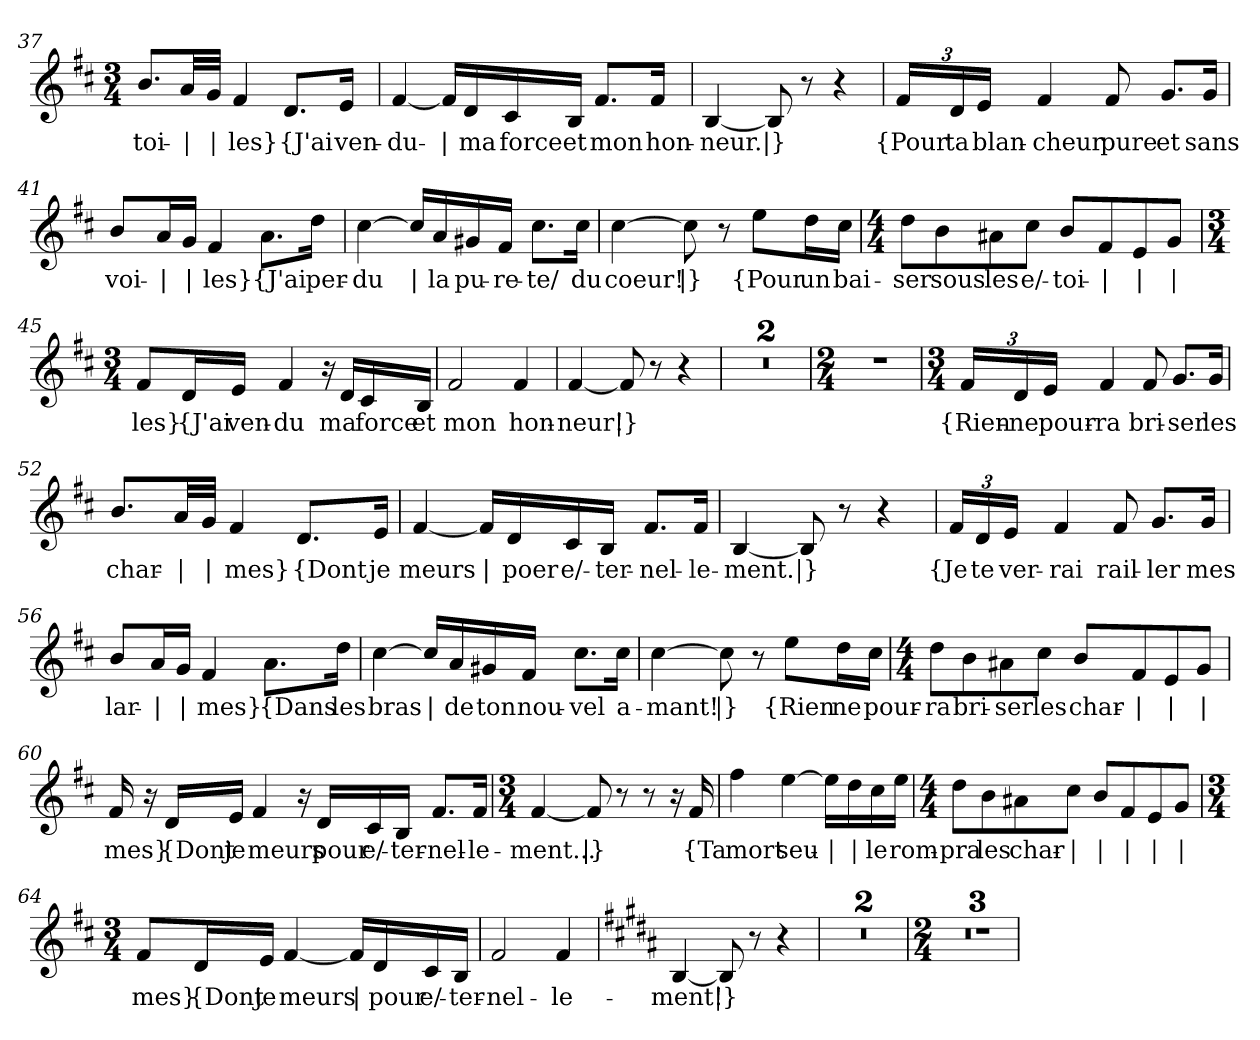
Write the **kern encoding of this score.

**kern	**text
*part1	*part1
*staff1	*staff1
*clefG2	*
*k[f#c#]	*
*M3/4	*
=37	=37
!	!LO:LY:b
8.b/L	-toi-
!	!LO:LY:b
32a/LL	|
!	!LO:LY:b
32g/JJJ	|
!	!LO:LY:b
4f#/	-les}
!	!LO:LY:b
8.d/L	{J'ai
!	!LO:LY:b
16e/Jk	ven-
=38	=38
!	!LO:LY:b
[4f#/	-du-
!	!LO:LY:b
16f#/LL]	|
!	!LO:LY:b
16d/	-ma
!	!LO:LY:b
16c#/	force
!	!LO:LY:b
16B/JJ	et
!	!LO:LY:b
8.f#/L	mon
!	!LO:LY:b
16f#/Jk	hon-
=39	=39
!	!LO:LY:b
[4B/	-neur.
!	!LO:LY:b
8B/]	|}
8r	.
4r	.
!!LO:LB:g=z
=40	=40
*Xbrackettup	*
!	!LO:LY:b
24f#/LL	{Pour
!	!LO:LY:b
24d/	ta
!	!LO:LY:b
24e/JJ	blan-
!	!LO:LY:b
4f#/	-cheur
!	!LO:LY:b
8f#/	pure
!	!LO:LY:b
8.g/L	et
!	!LO:LY:b
16g/Jk	sans
=41	=41
!	!LO:LY:b
8b/L	voi-
!	!LO:LY:b
16a/L	|
!	!LO:LY:b
16g/JJ	|
!	!LO:LY:b
4f#/	-les}
!	!LO:LY:b
8.a\L	{J'ai
!	!LO:LY:b
16dd\Jk	per-
=42	=42
!	!LO:LY:b
[4cc#\	-du
!	!LO:LY:b
16cc#/LL]	|
!	!LO:LY:b
16a/	la
!	!LO:LY:b
16g#X/	pu-
!	!LO:LY:b
16f#/JJ	-re-
!	!LO:LY:b
8.cc#\L	-te/
!	!LO:LY:b
16cc#\Jk	du
!!LO:LB:g=z
=43	=43
!	!LO:LY:b
[4cc#\	coeur!
!	!LO:LY:b
8cc#\]	|}
8r	.
!	!LO:LY:b
8ee\L	{Pour
!	!LO:LY:b
16dd\L	un
!	!LO:LY:b
16cc#\JJ	bai-
=44	=44
*M4/4	*
!	!LO:LY:b
8dd\L	-ser
!	!LO:LY:b
8b\	sous
!	!LO:LY:b
8a#X\	les
!	!LO:LY:b
8cc#\J	e/-
!	!LO:LY:b
8b/L	-toi-
!	!LO:LY:b
8f#/	|
!	!LO:LY:b
8e/	|
!	!LO:LY:b
8g/J	|
=45	=45
*M3/4	*
!	!LO:LY:b
8f#/L	-les}
!	!LO:LY:b
16d/L	{J'ai
!	!LO:LY:b
16e/JJ	ven-
!	!LO:LY:b
4f#/	-du
16r	.
!	!LO:LY:b
16d/LL	ma
!	!LO:LY:b
16c#/	force
!	!LO:LY:b
16B/JJ	et
=46	=46
!	!LO:LY:b
2f#/	mon
!	!LO:LY:b
4f#/	hon-
!!LO:PB:g=z
=47	=47
!	!LO:LY:b
[4f#/	-neur!
!	!LO:LY:b
8f#/]	|}
8r	.
4r	.
=48	=48
2.r	.
=49	=49
2.r	.
=50	=50
*M2/4	*
2r	.
=51	=51
*M3/4	*
!	!LO:LY:b
24f#/LL	{Rien-
!	!LO:LY:b
24d/	-ne
!	!LO:LY:b
24e/JJ	pour-
!	!LO:LY:b
4f#/	-ra
!	!LO:LY:b
8f#/	bri-
!	!LO:LY:b
8.g/L	-ser
!	!LO:LY:b
16g/Jk	les
=52	=52
!	!LO:LY:b
8.b/L	char-
!	!LO:LY:b
32a/LL	|
!	!LO:LY:b
32g/JJJ	|
!	!LO:LY:b
4f#/	-mes}
!	!LO:LY:b
8.d/L	{Dont
!	!LO:LY:b
16e/Jk	je
!!LO:LB:g=z
=53	=53
!	!LO:LY:b
[4f#/	meurs
!	!LO:LY:b
16f#/LL]	|
!	!LO:LY:b
16d/	poer
!	!LO:LY:b
16c#/	e/-
!	!LO:LY:b
16B/JJ	-ter-
!	!LO:LY:b
8.f#/L	-nel-
!	!LO:LY:b
16f#/Jk	-le-
=54	=54
!	!LO:LY:b
[4B/	-ment.
!	!LO:LY:b
8B/]	|}
8r	.
4r	.
=55	=55
!	!LO:LY:b
24f#/LL	{Je
!	!LO:LY:b
24d/	te
!	!LO:LY:b
24e/JJ	ver-
!	!LO:LY:b
4f#/	-rai
!	!LO:LY:b
8f#/	rail-
!	!LO:LY:b
8.g/L	-ler
!	!LO:LY:b
16g/Jk	mes
=56	=56
!	!LO:LY:b
8b/L	lar-
!	!LO:LY:b
16a/L	|
!	!LO:LY:b
16g/JJ	|
!	!LO:LY:b
4f#/	-mes}
!	!LO:LY:b
8.a\L	{Dans
!	!LO:LY:b
16dd\Jk	les
!!LO:LB:g=z
=57	=57
!	!LO:LY:b
[4cc#\	bras
!	!LO:LY:b
16cc#/LL]	|
!	!LO:LY:b
16a/	de
!	!LO:LY:b
16g#X/	ton
!	!LO:LY:b
16f#/JJ	nou-
!	!LO:LY:b
8.cc#\L	-vel
!	!LO:LY:b
16cc#\Jk	a-
=58	=58
!	!LO:LY:b
[4cc#\	-mant!
!	!LO:LY:b
8cc#\]	|}
8r	.
!	!LO:LY:b
8ee\L	{Rien
!	!LO:LY:b
16dd\L	ne
!	!LO:LY:b
16cc#\JJ	pour-
=59	=59
*M4/4	*
!	!LO:LY:b
8dd\L	-ra
!	!LO:LY:b
8b\	bri-
!	!LO:LY:b
8a#X\	-ser
!	!LO:LY:b
8cc#\J	les
!	!LO:LY:b
8b/L	char-
!	!LO:LY:b
8f#/	|
!	!LO:LY:b
8e/	|
!	!LO:LY:b
8g/J	|
!!LO:LB:g=z
=60	=60
!	!LO:LY:b
16f#/	-mes}
16r	.
!	!LO:LY:b
16d/LL	{Dont
!	!LO:LY:b
16e/JJ	je
!	!LO:LY:b
4f#/	meurs
16r	.
!	!LO:LY:b
16d/LL	pour
!	!LO:LY:b
16c#/	e/-
!	!LO:LY:b
16B/JJ	-ter-
!	!LO:LY:b
8.f#/L	-nel-
!	!LO:LY:b
16f#/Jk	-le-
=61	=61
*M3/4	*
!	!LO:LY:b
[4f#/	-ment...
!	!LO:LY:b
8f#/]	|}
8r	.
8r	.
16r	.
!	!LO:LY:b
16f#/	{Ta
=62	=62
!	!LO:LY:b
4ff#\	mort
!	!LO:LY:b
[4ee\	seu-
!	!LO:LY:b
16ee\LL]	|
!	!LO:LY:b
16dd\	|
!	!LO:LY:b
16cc#\	-le
!	!LO:LY:b
16ee\JJ	rom-
!!LO:LB:g=z
=63	=63
*M4/4	*
!	!LO:LY:b
8dd\L	-pra
!	!LO:LY:b
8b\	les
!	!LO:LY:b
8a#X\	char-
!	!LO:LY:b
8cc#\J	|
!	!LO:LY:b
8b/L	|
!	!LO:LY:b
8f#/	|
!	!LO:LY:b
8e/	|
!	!LO:LY:b
8g/J	|
=64	=64
*M3/4	*
!	!LO:LY:b
8f#/L	-mes}
!	!LO:LY:b
16d/L	{Dont
!	!LO:LY:b
16e/JJ	je
!	!LO:LY:b
[4f#/	meurs
!	!LO:LY:b
16f#/LL]	|
!	!LO:LY:b
16d/	pour
!	!LO:LY:b
16c#/	e/-
!	!LO:LY:b
16B/JJ	-ter-
=65	=65
!	!LO:LY:b
2f#/	-nel-
!	!LO:LY:b
4f#/	-le-
=66	=66
*k[f#c#g#d#a#]	*
!	!LO:LY:b
[4B/	-ment!
!	!LO:LY:b
8B/]	|}
8r	.
4r	.
=67	=67
2.r	.
!!LO:LB:g=z
=68	=68
2.r	.
=69	=69
*M2/4	*
2r	.
=70	=70
2r	.
=71	=71
2r	.
=	=
*-	*-
